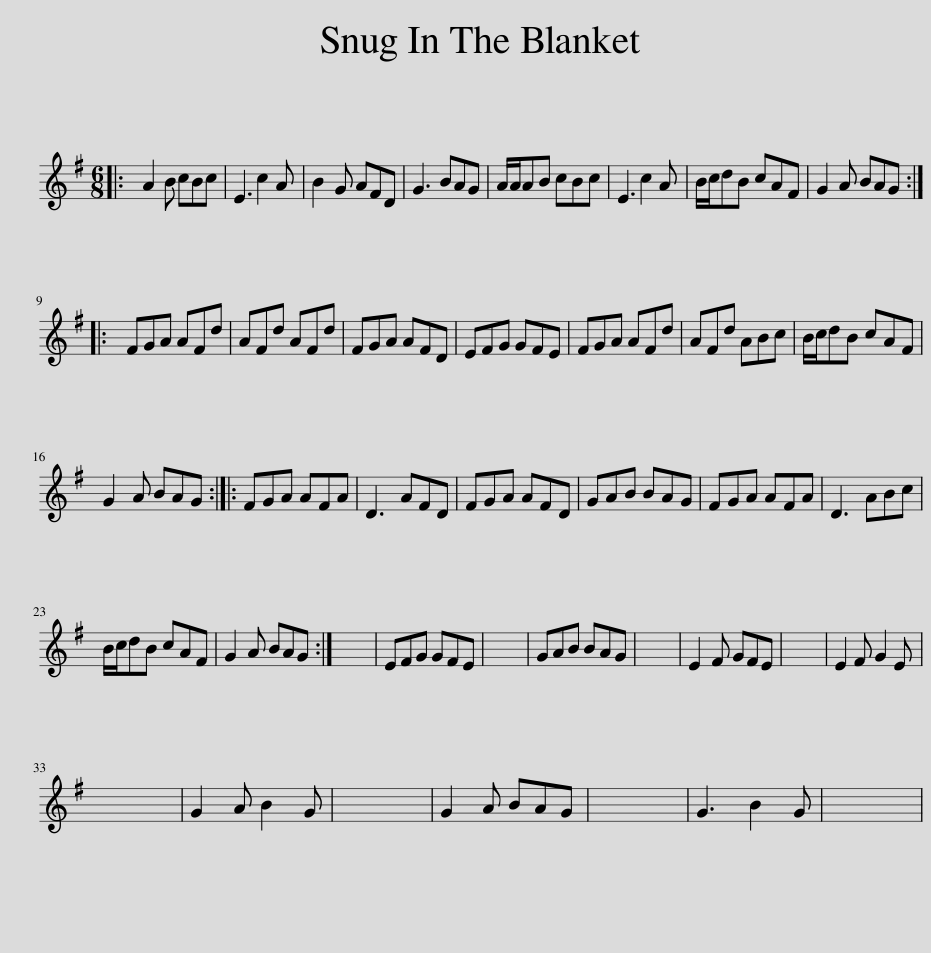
X:1
L:1/8
M:6/8
I:linebreak $
K:G
V:1 treble
V:1
|: A2 B cBc | E3 c2 A | B2 G AFD | G3 BAG | A/A/AB cBc | %5
 E3 c2 A | B/c/dB cAF | G2 A BAG ::$ FGA AFd | AFd AFd | %10
 FGA AFD | EFG GFE | FGA AFd | AFd ABc | B/c/dB cAF |$ %15
 G2 A BAG :: FGA AFA | D3 AFD | FGA AFD | GAB BAG | %20
 FGA AFA | D3 ABc |$ B/c/dB cAF | G2 A BAG :| x6 | %25
 EFG GFE | x6 | GAB BAG | x6 | E2 F GFE | %30
 x6 | E2 F G2 E |$ x6 | G2 A B2 G | x6 | %35
 G2 A BAG | x6 | G3 B2 G | x6 | %39
